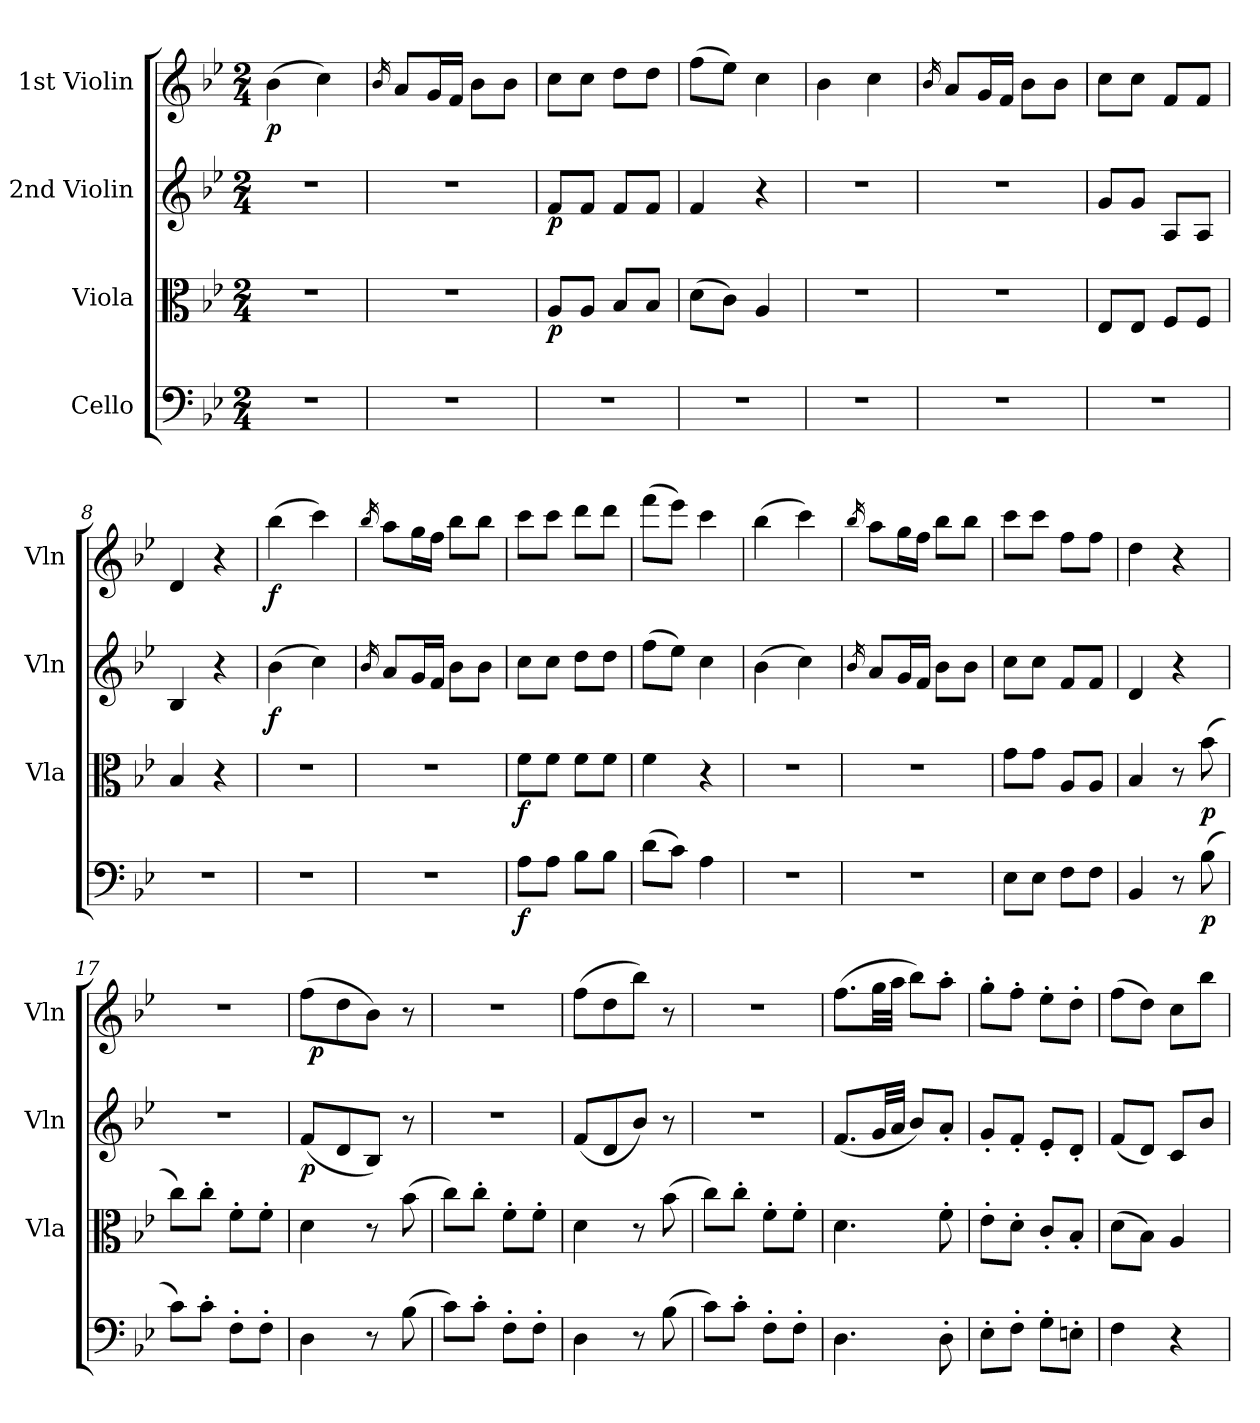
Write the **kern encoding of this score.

**kern	**dynam	**kern	**dynam	**kern	**dynam	**kern	**dynam
*part4	*part4	*part3	*part3	*part2	*part2	*part1	*part1
*staff4	*staff4	*staff3	*staff3	*staff2	*staff2	*staff1	*staff1
*I"Cello	*	*I"Viola	*	*I"2nd Violin	*	*I"1st Violin	*
*	*	*I'Vla	*	*I'Vln	*	*I'Vln	*
*clefF4	*	*clefC3	*	*clefG2	*	*clefG2	*
*k[b-e-]	*	*k[b-e-]	*	*k[b-e-]	*	*k[b-e-]	*
*B-:	*	*B-:	*	*B-:	*	*B-:	*
*M2/4	*	*M2/4	*	*M2/4	*	*M2/4	*
=1	=1	=1	=1	=1	=1	=1	=1
!	!	!	!	!	!	!	!LO:DY:b
2r	.	2r	.	2r	.	(4b-\	p
.	.	.	.	.	.	4cc\)	.
=2	=2	=2	=2	=2	=2	=2	=2
.	.	.	.	.	.	16qb-/	.
2r	.	2r	.	2r	.	8a/L	.
.	.	.	.	.	.	16g/L	.
.	.	.	.	.	.	16f/JJ	.
.	.	.	.	.	.	8b-\L	.
.	.	.	.	.	.	8b-\J	.
=3	=3	=3	=3	=3	=3	=3	=3
!	!	!	!LO:DY:b	!	!LO:DY:b	!	!
2r	.	8A/L	p	8f/L	p	8cc\L	.
.	.	8A/J	.	8f/J	.	8cc\J	.
.	.	8B-/L	.	8f/L	.	8dd\L	.
.	.	8B-/J	.	8f/J	.	8dd\J	.
=4	=4	=4	=4	=4	=4	=4	=4
2r	.	(8d\L	.	4f/	.	(8ff\L	.
.	.	8c\J)	.	.	.	8ee-\J)	.
.	.	4A/	.	4r	.	4cc\	.
=5	=5	=5	=5	=5	=5	=5	=5
2r	.	2r	.	2r	.	4b-\	.
.	.	.	.	.	.	4cc\	.
=6	=6	=6	=6	=6	=6	=6	=6
.	.	.	.	.	.	16qb-/	.
2r	.	2r	.	2r	.	8a/L	.
.	.	.	.	.	.	16g/L	.
.	.	.	.	.	.	16f/JJ	.
.	.	.	.	.	.	8b-\L	.
.	.	.	.	.	.	8b-\J	.
=7	=7	=7	=7	=7	=7	=7	=7
2r	.	8E-/L	.	8g/L	.	8cc\L	.
.	.	8E-/J	.	8g/J	.	8cc\J	.
.	.	8F/L	.	8A/L	.	8f/L	.
.	.	8F/J	.	8A/J	.	8f/J	.
=8	=8	=8	=8	=8	=8	=8	=8
2r	.	4B-/	.	4B-/	.	4d/	.
.	.	4r	.	4r	.	4r	.
=9	=9	=9	=9	=9	=9	=9	=9
!	!	!	!	!	!LO:DY:b	!	!LO:DY:b
2r	.	2r	.	(4b-\	f	(4bb-\	f
.	.	.	.	4cc\)	.	4ccc\)	.
=10	=10	=10	=10	=10	=10	=10	=10
.	.	.	.	16qb-/	.	16qbb-/	.
2r	.	2r	.	8a/L	.	8aa\L	.
.	.	.	.	16g/L	.	16gg\L	.
.	.	.	.	16f/JJ	.	16ff\JJ	.
.	.	.	.	8b-\L	.	8bb-\L	.
.	.	.	.	8b-\J	.	8bb-\J	.
=11	=11	=11	=11	=11	=11	=11	=11
!	!LO:DY:b	!	!LO:DY:b	!	!	!	!
8A\L	f	8f\L	f	8cc\L	.	8ccc\L	.
8A\J	.	8f\J	.	8cc\J	.	8ccc\J	.
8B-\L	.	8f\L	.	8dd\L	.	8ddd\L	.
8B-\J	.	8f\J	.	8dd\J	.	8ddd\J	.
=12	=12	=12	=12	=12	=12	=12	=12
(8d\L	.	4f\	.	(8ff\L	.	(8fff\L	.
8c\J)	.	.	.	8ee-\J)	.	8eee-\J)	.
4A\	.	4r	.	4cc\	.	4ccc\	.
=13	=13	=13	=13	=13	=13	=13	=13
2r	.	2r	.	(4b-\	.	(4bb-\	.
.	.	.	.	4cc\)	.	4ccc\)	.
=14	=14	=14	=14	=14	=14	=14	=14
.	.	.	.	16qb-/	.	16qbb-/	.
2r	.	2r	.	8a/L	.	8aa\L	.
.	.	.	.	16g/L	.	16gg\L	.
.	.	.	.	16f/JJ	.	16ff\JJ	.
.	.	.	.	8b-\L	.	8bb-\L	.
.	.	.	.	8b-\J	.	8bb-\J	.
=15	=15	=15	=15	=15	=15	=15	=15
8E-\L	.	8g\L	.	8cc\L	.	8ccc\L	.
8E-\J	.	8g\J	.	8cc\J	.	8ccc\J	.
8F\L	.	8A/L	.	8f/L	.	8ff\L	.
8F\J	.	8A/J	.	8f/J	.	8ff\J	.
=16	=16	=16	=16	=16	=16	=16	=16
4BB-/	.	4B-/	.	4d/	.	4dd\	.
8r	.	8r	.	4r	.	4r	.
!	!LO:DY:b	!	!LO:DY:b	!	!	!	!
(8B-\	p	(8b-\	p	.	.	.	.
=17	=17	=17	=17	=17	=17	=17	=17
8c\L)	.	8cc\L)	.	2r	.	2r	.
8c'>\J	.	8cc'>\J	.	.	.	.	.
8F'>\L	.	8f'>\L	.	.	.	.	.
8F'>\J	.	8f'>\J	.	.	.	.	.
=18	=18	=18	=18	=18	=18	=18	=18
!	!	!	!	!	!LO:DY:b	!	!
*	*	*	*	*	*	*^	*
4D\	.	4d\	.	(8f/L	p	(8ff\L	64ryy	.
!	!	!	!	!	!	!	!	!LO:DY:b
.	.	.	.	.	.	.	4ryy	p
.	.	.	.	8d/	.	8dd\	.	.
8r	.	8r	.	8B-/J)	.	8b-\J)	.	.
.	.	.	.	.	.	.	8...ryy	.
(8B-\	.	(8b-\	.	8r	.	8r	.	.
*	*	*	*	*	*	*v	*v	*
=19	=19	=19	=19	=19	=19	=19	=19
8c\L)	.	8cc\L)	.	2r	.	2r	.
8c'>\J	.	8cc'>\J	.	.	.	.	.
8F'>\L	.	8f'>\L	.	.	.	.	.
8F'>\J	.	8f'>\J	.	.	.	.	.
=20	=20	=20	=20	=20	=20	=20	=20
4D\	.	4d\	.	(8f/L	.	(8ff\L	.
.	.	.	.	8d/	.	8dd\	.
8r	.	8r	.	8b-/J)	.	8bb-\J)	.
(8B-\	.	(8b-\	.	8r	.	8r	.
=21	=21	=21	=21	=21	=21	=21	=21
8c\L)	.	8cc\L)	.	2r	.	2r	.
8c'>\J	.	8cc'>\J	.	.	.	.	.
8F'>\L	.	8f'>\L	.	.	.	.	.
8F'>\J	.	8f'>\J	.	.	.	.	.
=22	=22	=22	=22	=22	=22	=22	=22
4.D\	.	4.d\	.	(8.f/L	.	(8.ff\L	.
.	.	.	.	32g/LL	.	32gg\LL	.
.	.	.	.	32a/JJJ	.	32aa\JJJ	.
.	.	.	.	8b-/L)	.	8bb-\L)	.
8D'>\	.	8f'>\	.	8a'</J	.	8aa'>\J	.
=23	=23	=23	=23	=23	=23	=23	=23
8E-'>'>\L	.	8e-'>'>\L	.	8g'</L	.	8gg'>\L	.
8F'>\J	.	8d'>\J	.	8f'</J	.	8ff'>\J	.
8G'>\L	.	8c'</L	.	8e-'</L	.	8ee-'>\L	.
8En'>\J	.	8B-'</J	.	8d'</J	.	8dd'>\J	.
=24	=24	=24	=24	=24	=24	=24	=24
4F\	.	(8d\L	.	(8f/L	.	(8ff\L	.
.	.	8B-\J)	.	8d/J)	.	8dd\J)	.
4r	.	4A/	.	8c/L	.	8cc\L	.
.	.	.	.	8b-/J	.	8bb-\J	.
=	=	=	=	=	=	=	=
*-	*-	*-	*-	*-	*-	*-	*-
